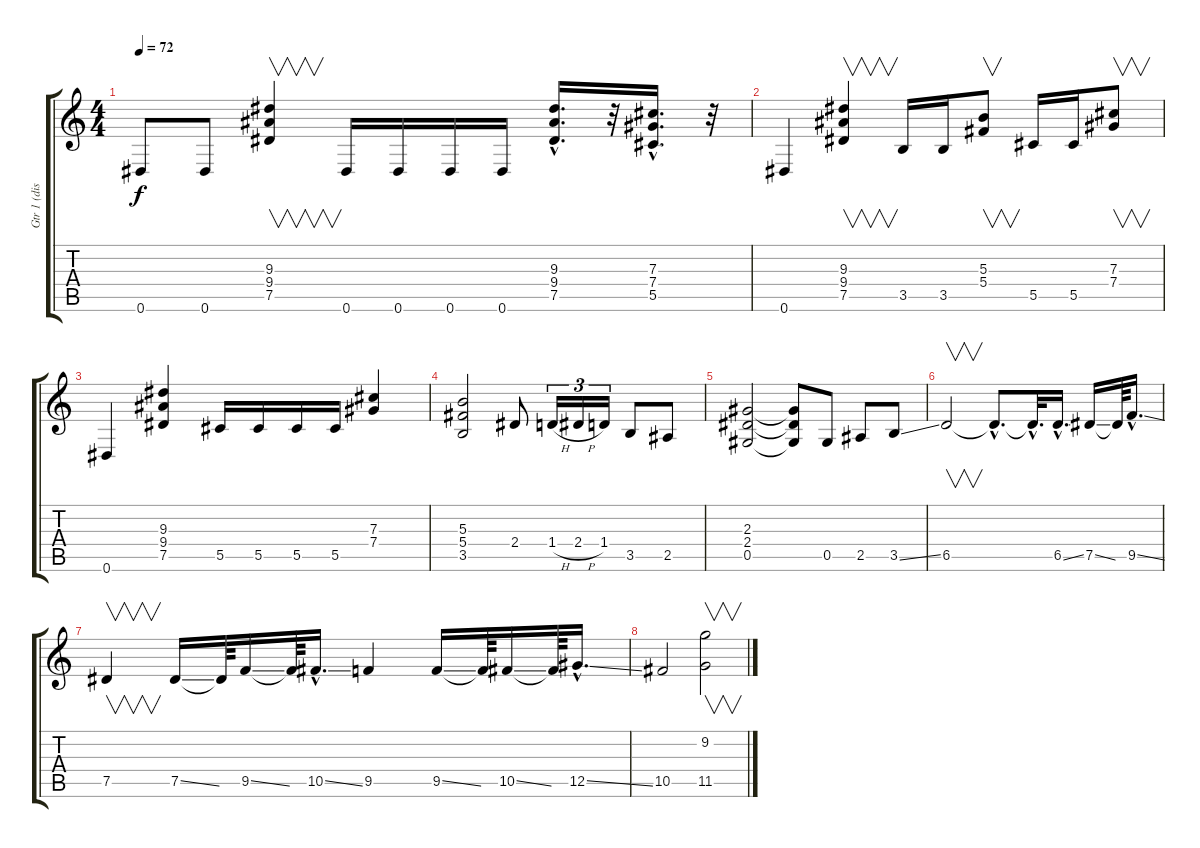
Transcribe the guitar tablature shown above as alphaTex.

\track ("Gtr 1 (disto)" "Gtr 1 (dis") {instrument distortionguitar}
\staff {score tabs}
\tuning (Eb4 Bb3 Gb3 Db3 Ab2 Eb2) {hide}
\ts (4 4)
\tempo 72
\clef g2
\ks c
0.6.8{dy f} 0.6.8 (9.3 9.4 7.5).4{v} 0.6.16 0.6.16 0.6.16 0.6.16 (9.3{hac} 9.4{hac} 7.5{hac}).16{d} r.32 (7.3{hac} 7.4{hac} 5.5{hac}).16{d} r.32 |
0.6.4 (9.3 9.4 7.5).4{v} 3.5.16 3.5.16 (5.3 5.4).8{v} 5.5.16 5.5.16 (7.3 7.4).8{v} |
0.6.4 (9.3 9.4 7.5).4 5.5.16 5.5.16 5.5.16 5.5.16 (7.3 7.4).4 |
(5.3 5.4 3.5).2 2.4.8 1.4{h}.16{tu (3 2)} 2.4{h}.16{tu (3 2)} 1.4.16{tu (3 2)} 3.5.8 2.5.8 |
(2.3 2.4 0.5).2 (2.3{t} 2.4{t} 0.5{t}).8 0.5.8 2.5.8 3.5{ss}.8 |
6.5.2{v} 6.5{hac t}.8{d} 6.5{hac t}.32{d} 6.5{ss hac}.16{d} 7.5{ss}.16 7.5{t}.64 9.5{ss hac}.16{d} |
7.5.4{v} 7.5{ss}.16 7.5{t}.64 9.5{ss}.16 9.5{t}.64 10.5{ss hac}.16{d} 9.5.4 9.5{ss}.16 9.5{t}.64 10.5{ss}.16 10.5{t}.64 12.5{ss hac}.16{d} |
10.5.2 (9.2 11.5).2{v}
